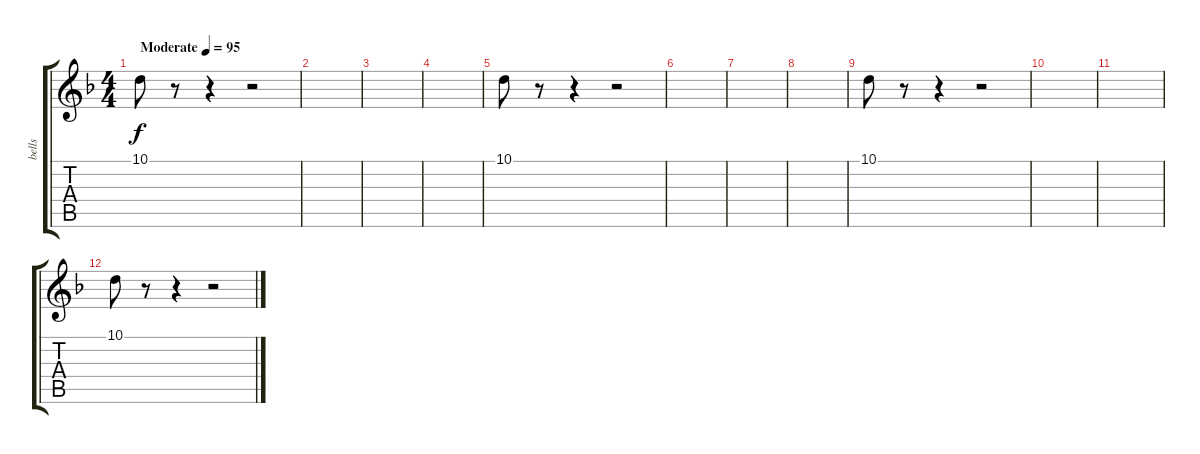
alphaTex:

\track ("bells" "bells") {instrument tubularbells}
\staff {score tabs}
\tuning (E4 B3 G3 D3 A2 E2) {hide}
\ts (4 4)
\tempo (95 "Moderate")
\clef g2
\ks f
10.1.8{dy f instrument tubularbells} r.8 r.4 r.2 |
|
|
|
10.1.8 r.8 r.4 r.2 |
|
|
|
10.1.8 r.8 r.4 r.2 |
|
|
10.1.8 r.8 r.4 r.2
